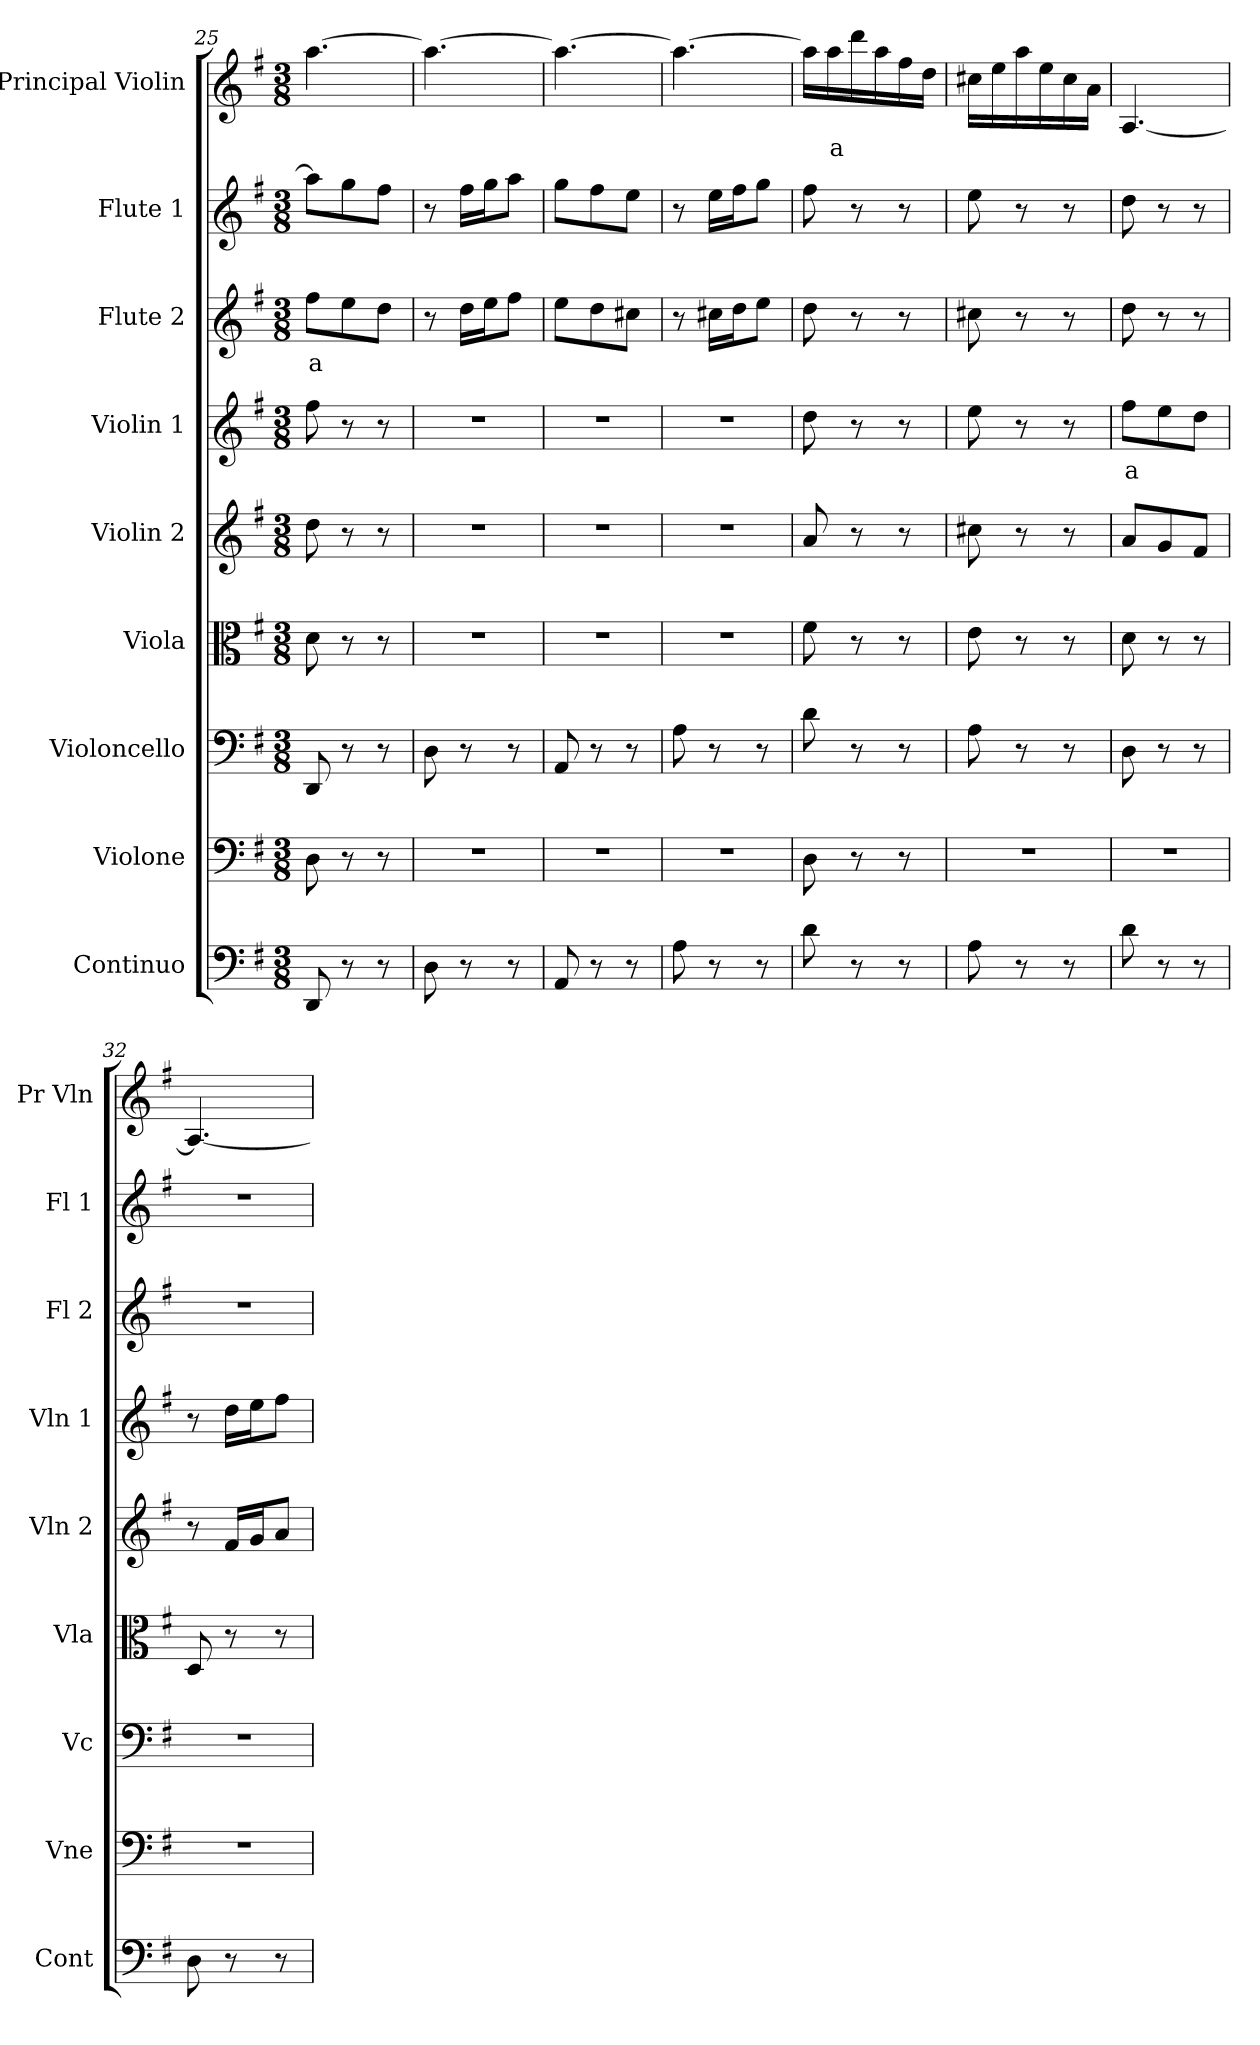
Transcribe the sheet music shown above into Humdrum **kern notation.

**kern	**kern	**kern	**kern	**kern	**kern	**text	**kern	**text	**kern	**kern	**text
*part9	*part8	*part7	*part6	*part5	*part4	*part4	*part3	*part3	*part2	*part1	*part1
*staff9	*staff8	*staff7	*staff6	*staff5	*staff4	*staff4	*staff3	*staff3	*staff2	*staff1	*staff1
*I"Continuo	*I"Violone	*I"Violoncello	*I"Viola	*I"Violin 2	*I"Violin 1	*	*I"Flute 2	*	*I"Flute 1	*I"Principal Violin	*
*I'Cont	*I'Vne	*I'Vc	*I'Vla	*I'Vln 2	*I'Vln 1	*	*I'Fl 2	*	*I'Fl 1	*I'Pr Vln	*
*clefF4	*clefF4	*clefF4	*clefC3	*clefG2	*clefG2	*	*clefG2	*	*clefG2	*clefG2	*
*	*ITrd7c12	*	*	*	*	*	*	*	*	*	*
*k[f#]	*k[f#]	*k[f#]	*k[f#]	*k[f#]	*k[f#]	*	*k[f#]	*	*k[f#]	*k[f#]	*
*M3/8	*M3/8	*M3/8	*M3/8	*M3/8	*M3/8	*	*M3/8	*	*M3/8	*M3/8	*
=25	=25	=25	=25	=25	=25	=25	=25	=25	=25	=25	=25
!	!	!	!	!	!	!	!	!LO:LY:b:color=#FF0000	!	!	!
8DD/	8DD\	8DD/	8d\	8dd\	8ff#\	.	8ff#\L	a	8aa\L]	[4.aa\	.
8r	8r	8r	8r	8r	8r	.	8ee\	.	8gg\	.	.
8r	8r	8r	8r	8r	8r	.	8dd\J	.	8ff#\J	.	.
=26	=26	=26	=26	=26	=26	=26	=26	=26	=26	=26	=26
8D\	4.r	8D\	4.r	4.r	4.r	.	8r	.	8r	4.aa\_	.
8r	.	8r	.	.	.	.	16dd\LL	.	16ff#\LL	.	.
.	.	.	.	.	.	.	16ee\J	.	16gg\J	.	.
8r	.	8r	.	.	.	.	8ff#\J	.	8aa\J	.	.
=27	=27	=27	=27	=27	=27	=27	=27	=27	=27	=27	=27
8AA/	4.r	8AA/	4.r	4.r	4.r	.	8ee\L	.	8gg\L	4.aa\_	.
8r	.	8r	.	.	.	.	8dd\	.	8ff#\	.	.
8r	.	8r	.	.	.	.	8cc#X\J	.	8ee\J	.	.
=28	=28	=28	=28	=28	=28	=28	=28	=28	=28	=28	=28
8A\	4.r	8A\	4.r	4.r	4.r	.	8r	.	8r	4.aa\_	.
8r	.	8r	.	.	.	.	16cc#X\LL	.	16ee\LL	.	.
.	.	.	.	.	.	.	16dd\J	.	16ff#\J	.	.
8r	.	8r	.	.	.	.	8ee\J	.	8gg\J	.	.
=29	=29	=29	=29	=29	=29	=29	=29	=29	=29	=29	=29
8d\	8DD\	8d\	8f#\	8a/	8dd\	.	8dd\	.	8ff#\	16aa\LL]	.
!	!	!	!	!	!	!	!	!	!	!	!LO:LY:b:color=#FF0000
.	.	.	.	.	.	.	.	.	.	16aa\	a
8r	8r	8r	8r	8r	8r	.	8r	.	8r	16ddd\	.
.	.	.	.	.	.	.	.	.	.	16aa\	.
8r	8r	8r	8r	8r	8r	.	8r	.	8r	16ff#\	.
.	.	.	.	.	.	.	.	.	.	16dd\JJ	.
=30	=30	=30	=30	=30	=30	=30	=30	=30	=30	=30	=30
8A\	4.r	8A\	8e\	8cc#X\	8ee\	.	8cc#X\	.	8ee\	16cc#X\LL	.
.	.	.	.	.	.	.	.	.	.	16ee\	.
8r	.	8r	8r	8r	8r	.	8r	.	8r	16aa\	.
.	.	.	.	.	.	.	.	.	.	16ee\	.
8r	.	8r	8r	8r	8r	.	8r	.	8r	16cc#\	.
.	.	.	.	.	.	.	.	.	.	16a\JJ	.
=31	=31	=31	=31	=31	=31	=31	=31	=31	=31	=31	=31
!	!	!	!	!	!	!LO:LY:b:color=#FF0000	!	!	!	!	!
8d\	4.r	8D\	8d\	8a/L	8ff#\L	a	8dd\	.	8dd\	[4.A/	.
8r	.	8r	8r	8g/	8ee\	.	8r	.	8r	.	.
8r	.	8r	8r	8f#/J	8dd\J	.	8r	.	8r	.	.
=32	=32	=32	=32	=32	=32	=32	=32	=32	=32	=32	=32
8D\	4.r	4.r	8D/	8r	8r	.	4.r	.	4.r	4.A/_	.
8r	.	.	8r	16f#/LL	16dd\LL	.	.	.	.	.	.
.	.	.	.	16g/J	16ee\J	.	.	.	.	.	.
8r	.	.	8r	8a/J	8ff#\J	.	.	.	.	.	.
=	=	=	=	=	=	=	=	=	=	=	=
*-	*-	*-	*-	*-	*-	*-	*-	*-	*-	*-	*-
